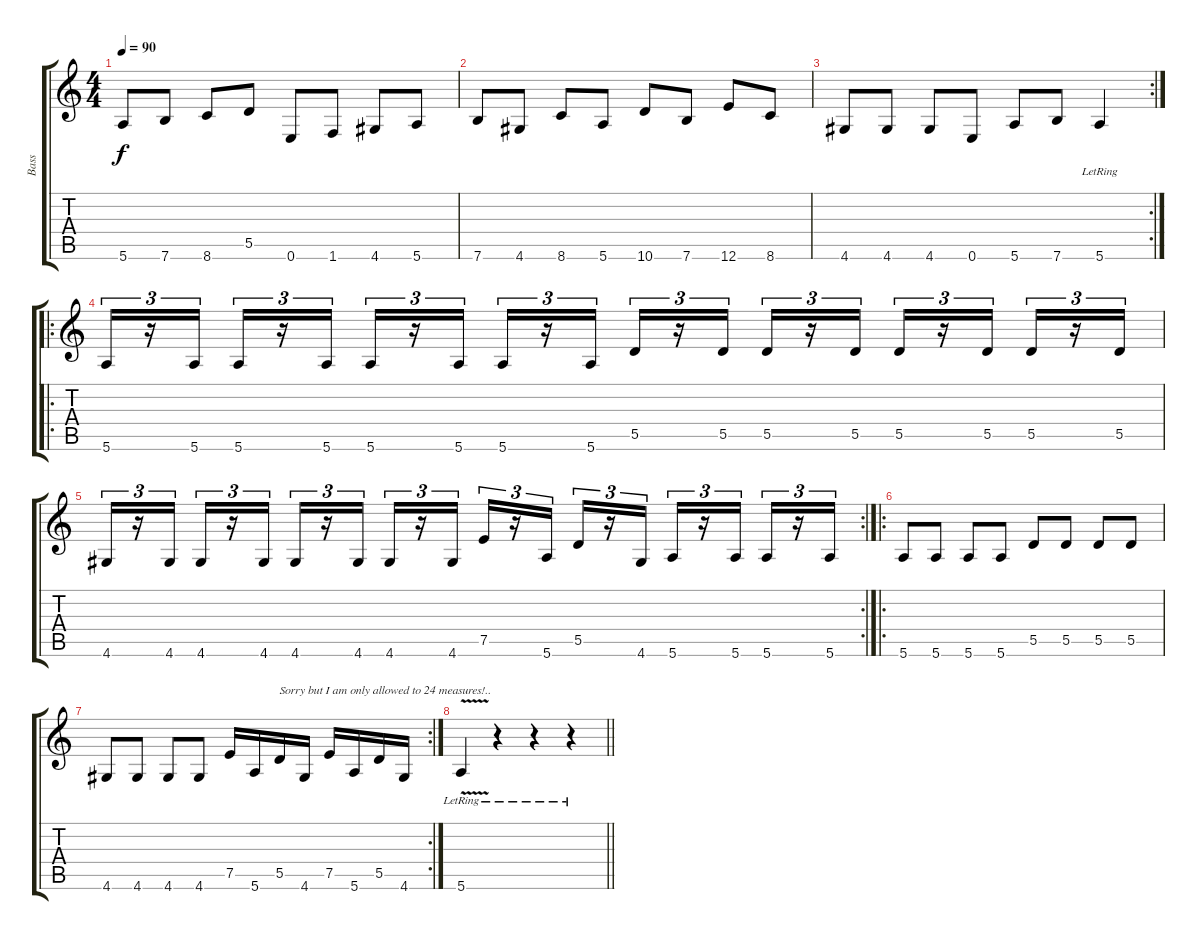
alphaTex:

\track ("Bass" "Bass") {instrument acousticbass}
\staff {score tabs}
\tuning (E4 B3 G3 D3 A2 E2) {hide}
\ts (4 4)
\tempo 90
\clef g2
\ks c
5.6.8{dy f} 7.6.8 8.6.8 5.5.8 0.6.8 1.6.8 4.6.8 5.6.8 |
7.6.8 4.6.8 8.6.8 5.6.8 10.6.8 7.6.8 12.6.8 8.6.8 |
\rc 2
4.6.8 4.6.8 4.6.8 0.6.8 5.6.8 7.6.8 5.6{lr}.4 |
\ro
5.6.16{tu (3 2)} r.16{tu (3 2)} 5.6.16{tu (3 2)} 5.6.16{tu (3 2)} r.16{tu (3 2)} 5.6.16{tu (3 2)} 5.6.16{tu (3 2)} r.16{tu (3 2)} 5.6.16{tu (3 2)} 5.6.16{tu (3 2)} r.16{tu (3 2)} 5.6.16{tu (3 2)} 5.5.16{tu (3 2)} r.16{tu (3 2)} 5.5.16{tu (3 2)} 5.5.16{tu (3 2)} r.16{tu (3 2)} 5.5.16{tu (3 2)} 5.5.16{tu (3 2)} r.16{tu (3 2)} 5.5.16{tu (3 2)} 5.5.16{tu (3 2)} r.16{tu (3 2)} 5.5.16{tu (3 2)} |
\rc 2
4.6.16{tu (3 2)} r.16{tu (3 2)} 4.6.16{tu (3 2)} 4.6.16{tu (3 2)} r.16{tu (3 2)} 4.6.16{tu (3 2)} 4.6.16{tu (3 2)} r.16{tu (3 2)} 4.6.16{tu (3 2)} 4.6.16{tu (3 2)} r.16{tu (3 2)} 4.6.16{tu (3 2)} 7.5.16{tu (3 2)} r.16{tu (3 2)} 5.6.16{tu (3 2)} 5.5.16{tu (3 2)} r.16{tu (3 2)} 4.6.16{tu (3 2)} 5.6.16{tu (3 2)} r.16{tu (3 2)} 5.6.16{tu (3 2)} 5.6.16{tu (3 2)} r.16{tu (3 2)} 5.6.16{tu (3 2)} |
\ro
5.6.8 5.6.8 5.6.8 5.6.8 5.5.8 5.5.8 5.5.8 5.5.8 |
\rc 2
4.6.8 4.6.8 4.6.8 4.6.8 7.5.16 5.6.16 5.5.16{txt "Sorry but I am only allowed to 24 measures!.."} 4.6.16 7.5.16 5.6.16 5.5.16 4.6.16 |
\barLineRight lightlight
5.6{v lr}.4 r.4 r.4 r.4
